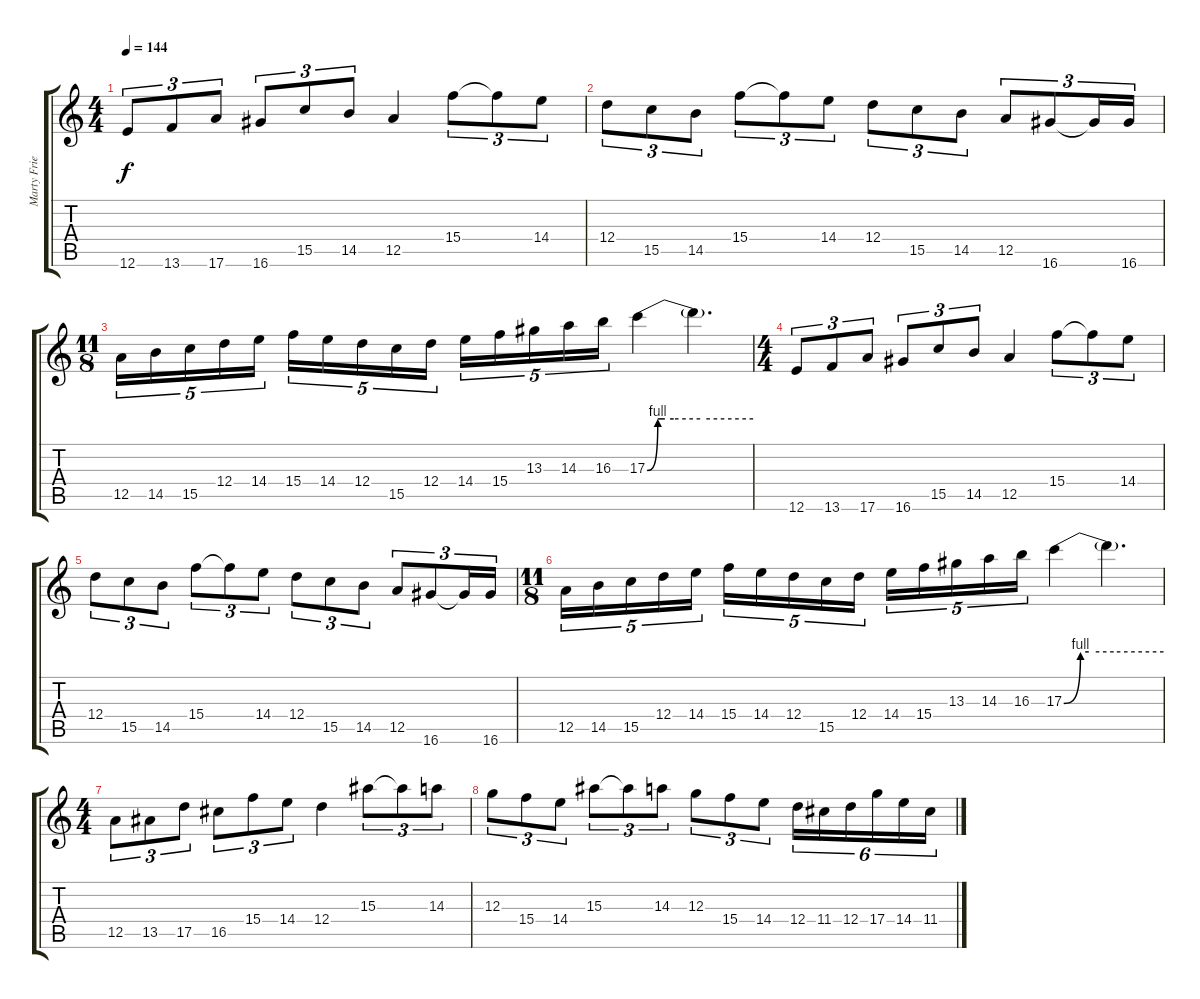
\track ("Marty Friedman" "Marty Frie") {instrument overdrivenguitar}
\staff {score tabs}
\tuning (E4 B3 G3 D3 A2 E2) {hide}
\ts (4 4)
\tempo 144
\clef g2
\ks c
12.6.8{tu (3 2) dy f instrument overdrivenguitar} 13.6.8{tu (3 2)} 17.6.8{tu (3 2)} 16.6.8{tu (3 2)} 15.5.8{tu (3 2)} 14.5.8{tu (3 2)} 12.5.4 15.4.8{tu (3 2)} 15.4{t}.8{tu (3 2)} 14.4.8{tu (3 2)} |
12.4.8{tu (3 2)} 15.5.8{tu (3 2)} 14.5.8{tu (3 2)} 15.4.8{tu (3 2)} 15.4{t}.8{tu (3 2)} 14.4.8{tu (3 2)} 12.4.8{tu (3 2)} 15.5.8{tu (3 2)} 14.5.8{tu (3 2)} 12.5.8{tu (3 2)} 16.6.8{tu (3 2)} 16.6{t}.16{tu (3 2)} 16.6.16{tu (3 2)} |
\ts (11 8)
12.5.16{tu (5 4)} 14.5.16{tu (5 4)} 15.5.16{tu (5 4)} 12.4.16{tu (5 4)} 14.4.16{tu (5 4)} 15.4.16{tu (5 4)} 14.4.16{tu (5 4)} 12.4.16{tu (5 4)} 15.5.16{tu (5 4)} 12.4.16{tu (5 4)} 14.4.16{tu (5 4)} 15.4.16{tu (5 4)} 13.3.16{tu (5 4)} 14.3.16{tu (5 4)} 16.3.16{tu (5 4)} 17.3{be (custom 0 0 6 4 10 4 15 4 30 4 60 4)}.4 17.3{t}.4{d} |
\ts (4 4)
12.6.8{tu (3 2)} 13.6.8{tu (3 2)} 17.6.8{tu (3 2)} 16.6.8{tu (3 2)} 15.5.8{tu (3 2)} 14.5.8{tu (3 2)} 12.5.4 15.4.8{tu (3 2)} 15.4{t}.8{tu (3 2)} 14.4.8{tu (3 2)} |
12.4.8{tu (3 2)} 15.5.8{tu (3 2)} 14.5.8{tu (3 2)} 15.4.8{tu (3 2)} 15.4{t}.8{tu (3 2)} 14.4.8{tu (3 2)} 12.4.8{tu (3 2)} 15.5.8{tu (3 2)} 14.5.8{tu (3 2)} 12.5.8{tu (3 2)} 16.6.8{tu (3 2)} 16.6{t}.16{tu (3 2)} 16.6.16{tu (3 2)} |
\ts (11 8)
12.5.16{tu (5 4)} 14.5.16{tu (5 4)} 15.5.16{tu (5 4)} 12.4.16{tu (5 4)} 14.4.16{tu (5 4)} 15.4.16{tu (5 4)} 14.4.16{tu (5 4)} 12.4.16{tu (5 4)} 15.5.16{tu (5 4)} 12.4.16{tu (5 4)} 14.4.16{tu (5 4)} 15.4.16{tu (5 4)} 13.3.16{tu (5 4)} 14.3.16{tu (5 4)} 16.3.16{tu (5 4)} 17.3{be (custom 0 0 10 4 15 4 30 4 60 4)}.4 17.3{t}.4{d} |
\ts (4 4)
12.5.8{tu (3 2)} 13.5.8{tu (3 2)} 17.5.8{tu (3 2)} 16.5.8{tu (3 2)} 15.4.8{tu (3 2)} 14.4.8{tu (3 2)} 12.4.4 15.3.8{tu (3 2)} 15.3{t}.8{tu (3 2)} 14.3.8{tu (3 2)} |
12.3.8{tu (3 2)} 15.4.8{tu (3 2)} 14.4.8{tu (3 2)} 15.3.8{tu (3 2)} 15.3{t}.8{tu (3 2)} 14.3.8{tu (3 2)} 12.3.8{tu (3 2)} 15.4.8{tu (3 2)} 14.4.8{tu (3 2)} 12.4.16{tu (6 4)} 11.4.16{tu (6 4)} 12.4.16{tu (6 4)} 17.4.16{tu (6 4)} 14.4.16{tu (6 4)} 11.4.16{tu (6 4)}
